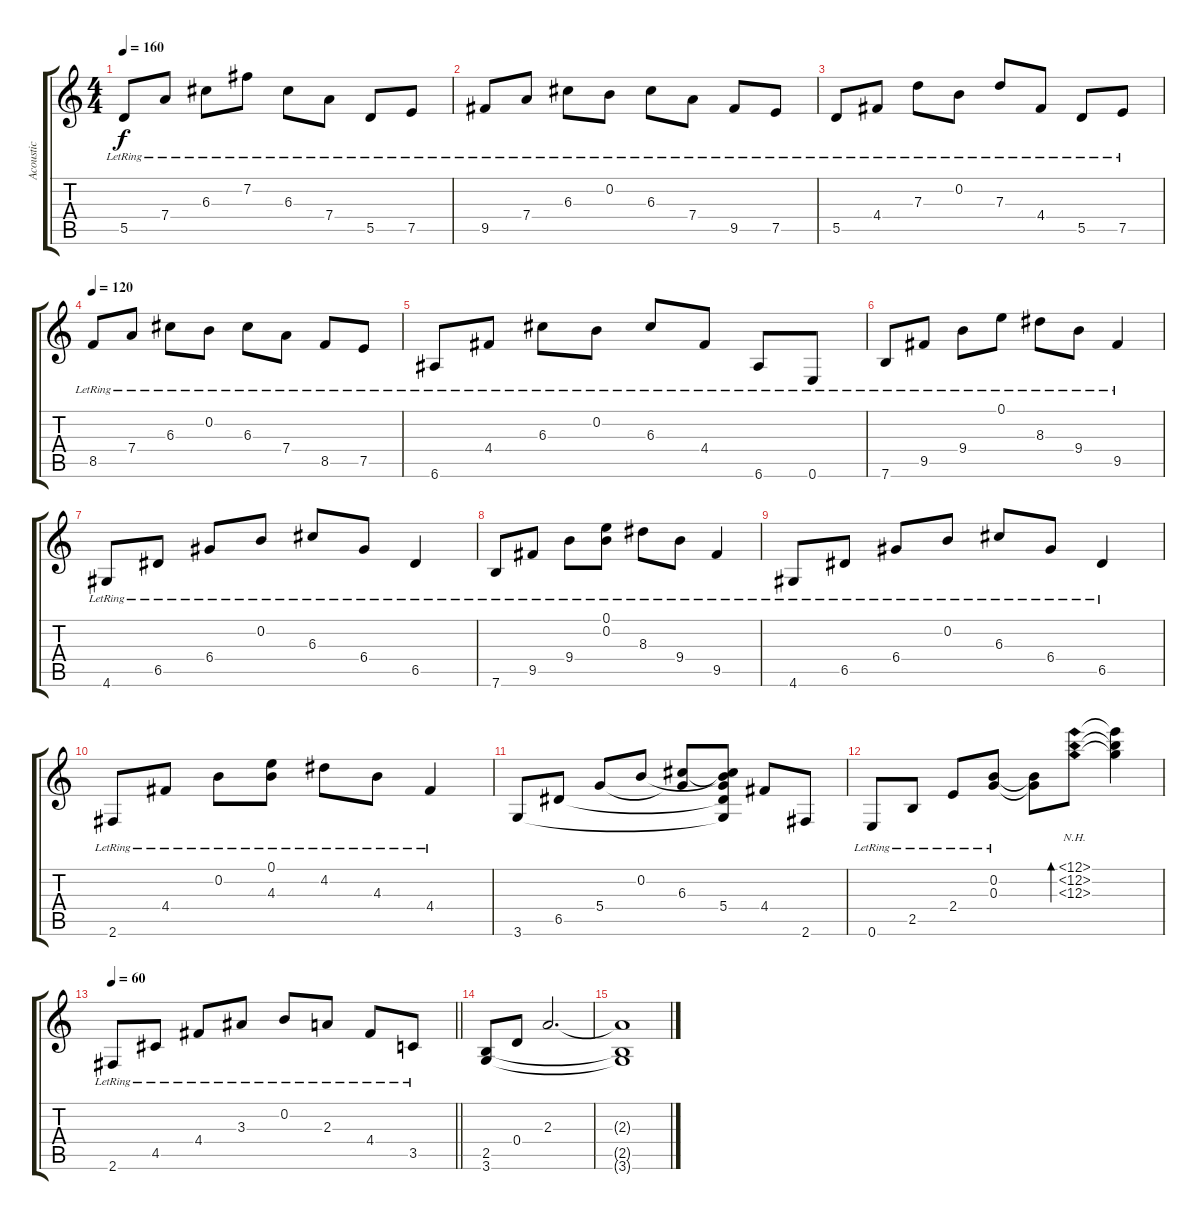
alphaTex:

\track ("Acoustic" "Acoustic") {instrument acousticguitarnylon}
\staff {score tabs}
\tuning (E4 B3 G3 D3 A2 E2) {hide}
\ts (4 4)
\tempo 160
\clef g2
\ks c
5.5{lr}.8{dy f} 7.4{lr}.8 6.3{lr}.8 7.2{lr}.8 6.3{lr}.8 7.4{lr}.8 5.5{lr}.8 7.5{lr}.8 |
9.5{lr}.8 7.4{lr}.8 6.3{lr}.8 0.2{lr}.8 6.3{lr}.8 7.4{lr}.8 9.5{lr}.8 7.5{lr}.8 |
5.5{lr}.8 4.4{lr}.8 7.3{lr}.8 0.2{lr}.8 7.3{lr}.8 4.4{lr}.8 5.5{lr}.8 7.5{lr}.8 |
\tempo 120
8.5{lr}.8 7.4{lr}.8 6.3{lr}.8 0.2{lr}.8 6.3{lr}.8 7.4{lr}.8 8.5{lr}.8 7.5{lr}.8 |
6.6{lr}.8 4.4{lr}.8 6.3{lr}.8 0.2{lr}.8 6.3{lr}.8 4.4{lr}.8 6.6{lr}.8 0.6{lr}.8 |
7.6{lr}.8 9.5{lr}.8 9.4{lr}.8 0.1{lr}.8 8.3{lr}.8 9.4{lr}.8 9.5{lr}.4 |
4.6{lr}.8 6.5{lr}.8 6.4{lr}.8 0.2{lr}.8 6.3{lr}.8 6.4{lr}.8 6.5{lr}.4 |
7.6{lr}.8 9.5{lr}.8 9.4{lr}.8 (0.1{lr} 0.2{lr}).8 8.3{lr}.8 9.4{lr}.8 9.5{lr}.4 |
4.6{lr}.8 6.5{lr}.8 6.4{lr}.8 0.2{lr}.8 6.3{lr}.8 6.4{lr}.8 6.5{lr}.4 |
2.6{lr}.8 4.4{lr}.8 0.2{lr}.8 (0.1{lr} 4.3{lr}).8 4.2{lr}.8 4.3{lr}.8 4.4{lr}.4 |
3.6.8 6.5.8 5.4.8 0.2.8 (6.3 5.4{t}).8 (0.2{t} 6.3{t} 5.4 6.5{t} 3.6{t}).8 4.4.8 2.6.8 |
0.6{lr}.8 2.5{lr}.8 2.4{lr}.8 (0.2{lr} 0.3{lr}).8 (0.2{t} 0.3{t}).8 (12.1{nh} 12.2{nh} 12.3{nh}).8{bd 60} (12.1{t} 12.2{t} 12.3{t}).4 |
\tempo 60
\barLineRight lightlight
2.6{lr}.8 4.5{lr}.8 4.4{lr}.8 3.3{lr}.8 0.2{lr}.8 2.3{lr}.8 4.4{lr}.8 3.5{lr}.8 |
(2.5 3.6).8 0.4.8 2.3.2{d} |
(2.3{t} 2.5{t} 3.6{t}).1
